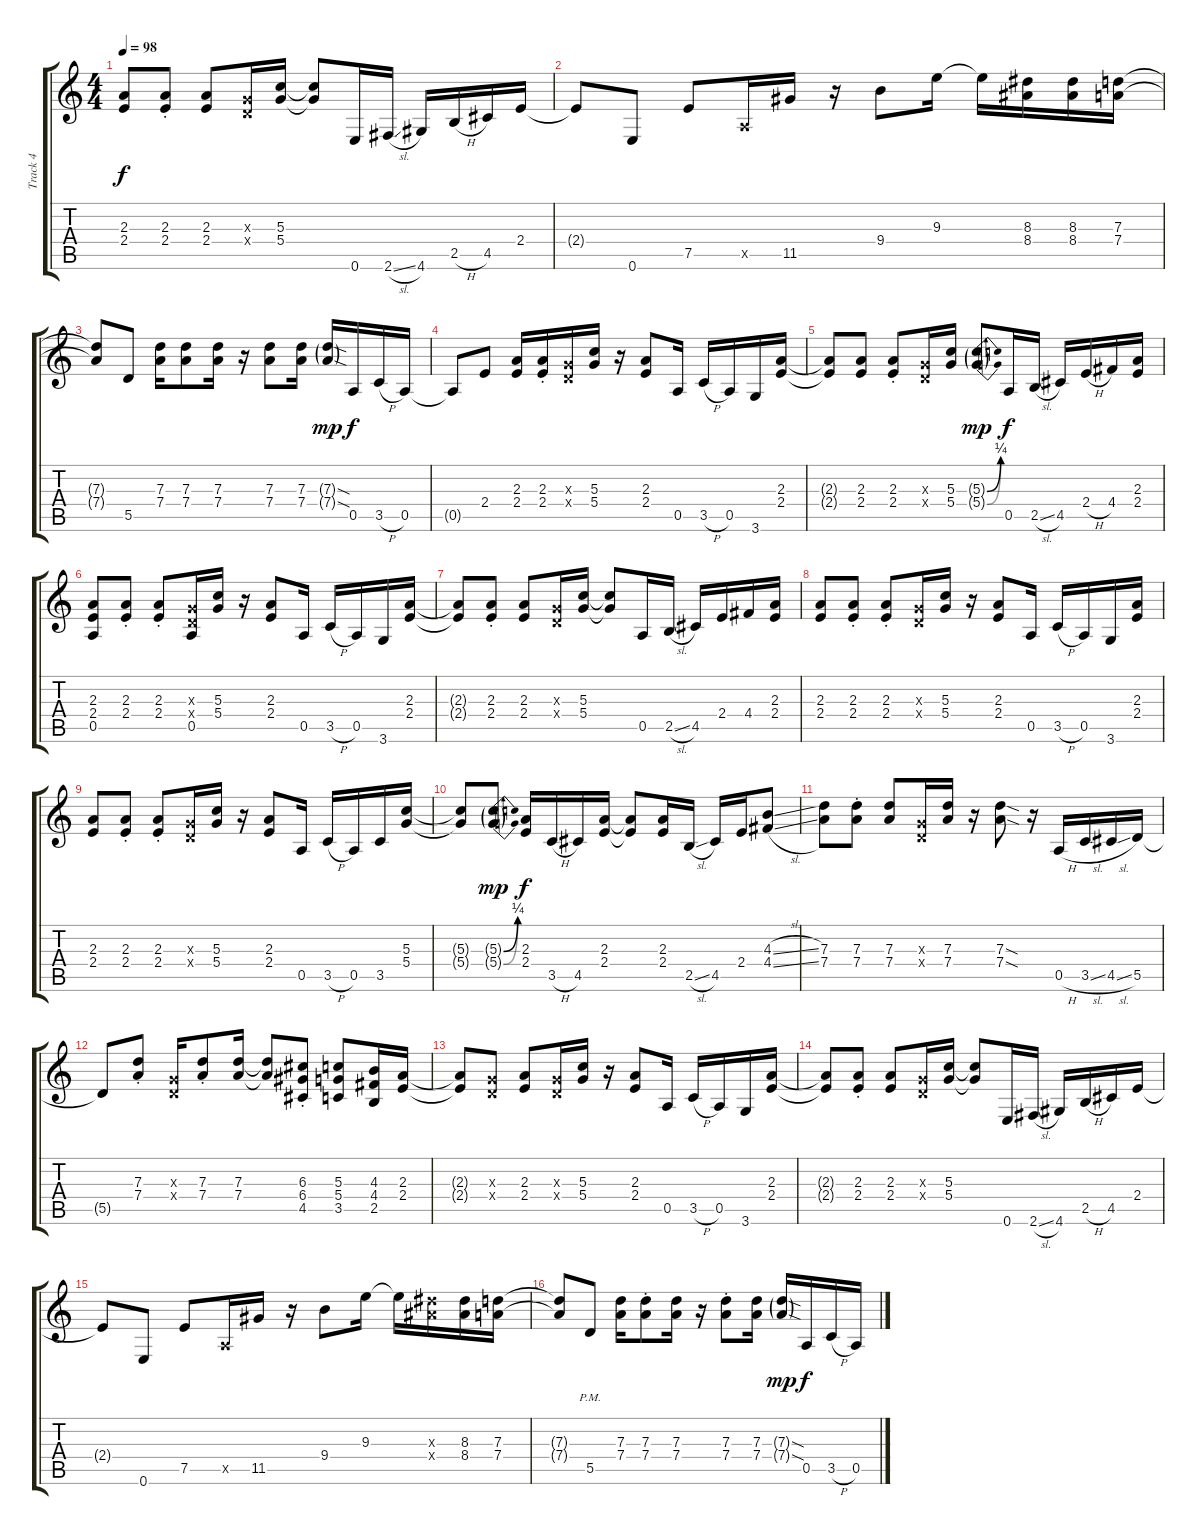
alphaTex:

\track ("Track 4" "Track 4") {instrument overdrivenguitar}
\staff {score tabs}
\tuning (E4 B3 G3 D3 A2 E2) {hide}
\ts (4 4)
\tempo 98
\clef g2
\ks c
(2.3{t} 2.4{t}).8{dy f} (2.3{st} 2.4{st}).8 (2.3 2.4).8 (0.3{x} 0.4{x}).16 (5.3 5.4).16 (5.3{t} 5.4{t}).8 0.6.16 2.6{sl}.16 4.6.16 2.5{h}.16 4.5.16 2.4.16 |
2.4{t}.8 0.6.8 7.5.8 0.5{x}.16 11.5.16 r.16 9.4.8 9.3.16 9.3{t}.16 (8.3 8.4).16 (8.3 8.4).16 (7.3 7.4).16 |
(7.3{t} 7.4{t}).8 5.5.8 (7.3 7.4).16 (7.3 7.4).8 (7.3 7.4).16 r.16 (7.3 7.4).8 (7.3 7.4).16 (7.3{sod g} 7.4{sod g}).16{dy mp} 0.5.16{dy f} 3.5{h}.16 0.5.16 |
0.5{t}.8 2.4.8 (2.3 2.4).16 (2.3{st} 2.4{st}).16 (0.3{x} 0.4{x}).16 (5.3 5.4).16 r.16 (2.3 2.4).8 0.5.16 3.5{h}.16 0.5.16 3.6.16 (2.3 2.4).16 |
(2.3{t} 2.4{t}).8 (2.3 2.4).8 (2.3{st} 2.4{st}).8 (0.3{x} 0.4{x}).16 (5.3 5.4).16 (5.3{be (bend 0 0 60 1) g} 5.4{be (bend 0 0 60 1) g}).8{dy mp} 0.5.16{dy f} 2.5{sl}.16 4.5.16 2.4{h}.16 4.4.16 (2.3 2.4).16 |
(2.3 2.4 0.5).8 (2.3{st} 2.4{st}).8 (2.3{st} 2.4{st}).8 (0.3{x} 0.4{x} 0.5).16 (5.3 5.4).16 r.16 (2.3 2.4).8 0.5.16 3.5{h}.16 0.5.16 3.6.16 (2.3 2.4).16 |
(2.3{t} 2.4{t}).8 (2.3{st} 2.4{st}).8 (2.3 2.4).8 (0.3{x} 0.4{x}).16 (5.3 5.4).16 (5.3{t} 5.4{t}).8 0.5.16 2.5{sl}.16 4.5.16 2.4.16 4.4.16 (2.3 2.4).16 |
(2.3 2.4).8 (2.3{st} 2.4{st}).8 (2.3{st} 2.4{st}).8 (0.3{x} 0.4{x}).16 (5.3 5.4).16 r.16 (2.3 2.4).8 0.5.16 3.5{h}.16 0.5.16 3.6.16 (2.3 2.4).16 |
(2.3 2.4).8 (2.3{st} 2.4{st}).8 (2.3{st} 2.4{st}).8 (0.3{x} 0.4{x}).16 (5.3 5.4).16 r.16 (2.3 2.4).8 0.5.16 3.5{h}.16 0.5.16 3.5.16 (5.3 5.4).16 |
(5.3{t} 5.4{t}).8 (5.3{be (bend 0 0 60 1) g} 5.4{be (bend 0 0 60 1) g}).8{dy mp} (2.3 2.4).16{dy f} 3.5{h}.16 4.5.16 (2.3 2.4).16 (2.3{t} 2.4{t}).8 (2.3 2.4).16 2.5{sl}.16 4.5.16 2.4.16 (4.3{sl} 4.4{sl}).8 |
(7.3 7.4).8 (7.3{st} 7.4{st}).8 (7.3 7.4).8 (0.3{x} 0.4{x}).16 (7.3 7.4).16 r.16 (7.3{sod} 7.4{sod}).8 r.16 0.5{h}.16 3.5{sl}.16 4.5{sl}.16 5.5.16 |
5.5{t}.8 (7.3{st} 7.4{st}).8 (0.3{x} 0.4{x}).16 (7.3{st} 7.4{st}).8 (7.3 7.4).16 (7.3{t} 7.4{t}).8 (6.3{st} 6.4{st} 4.5{st}).8 (5.3 5.4 3.5).8 (4.3 4.4 2.5).16 (2.3 2.4).16 |
(2.3{t} 2.4{t}).8 (0.3{x} 0.4{x}).8 (2.3 2.4).8 (0.3{x} 0.4{x}).16 (5.3 5.4).16 r.16 (2.3 2.4).8 0.5.16 3.5{h}.16 0.5.16 3.6.16 (2.3 2.4).16 |
(2.3{t} 2.4{t}).8 (2.3{st} 2.4{st}).8 (2.3 2.4).8 (0.3{x} 0.4{x}).16 (5.3 5.4).16 (5.3{t} 5.4{t}).8 0.6.16 2.6{sl}.16 4.6.16 2.5{h}.16 4.5.16 2.4.16 |
2.4{t}.8 0.6.8 7.5.8 0.5{x}.16 11.5.16 r.16 9.4.8 9.3.16 9.3{t}.16 (8.3{x} 8.4{x}).16 (8.3 8.4).16 (7.3 7.4).16 |
(7.3{t} 7.4{t}).8 5.5{pm}.8 (7.3 7.4).16 (7.3{st} 7.4{st}).8 (7.3 7.4).16 r.16 (7.3{st} 7.4{st}).8 (7.3 7.4).16 (7.3{sod g} 7.4{sod g}).16{dy mp} 0.5.16{dy f} 3.5{h}.16 0.5.16
